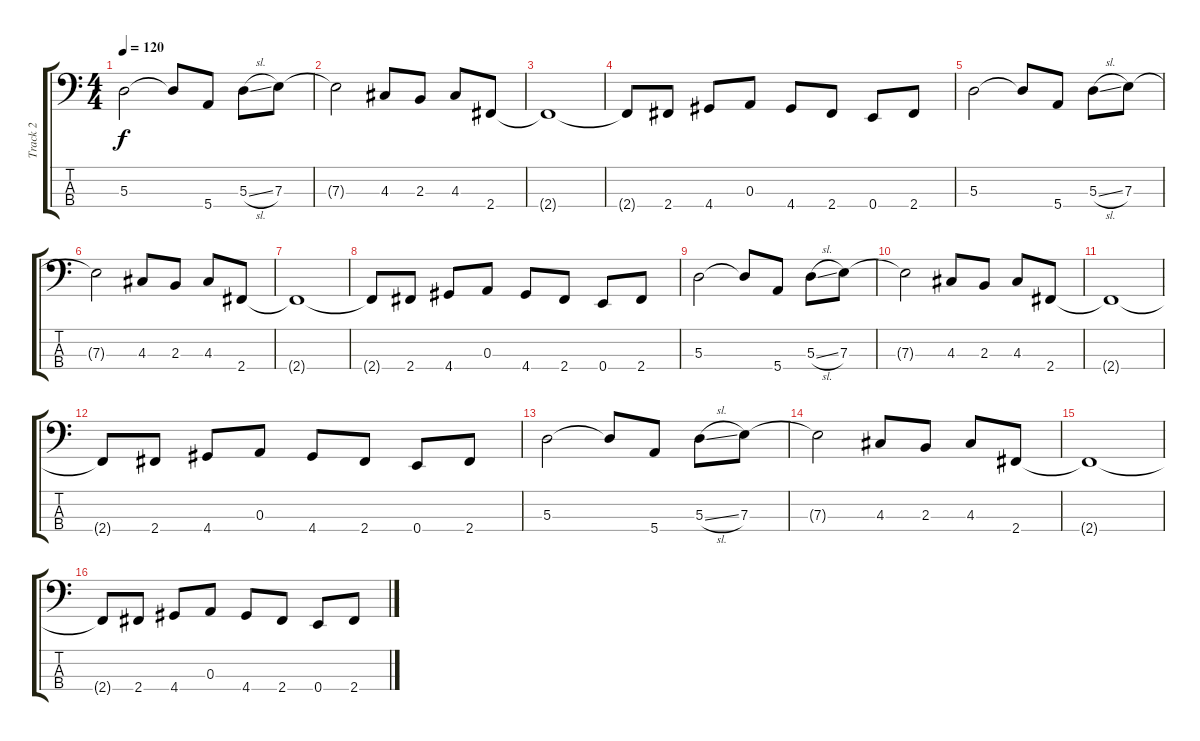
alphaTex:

\track ("Track 2" "Track 2") {instrument electricbassfinger}
\staff {score tabs}
\tuning (G2 D2 A1 E1) {hide}
\ts (4 4)
\tempo 120
\clef f4
\ks c
5.3.2{dy f} 5.3{t}.8 5.4.8 5.3{sl}.8 7.3.8 |
7.3{t}.2 4.3.8 2.3.8 4.3.8 2.4.8 |
2.4{t}.1 |
2.4{t}.8 2.4.8 4.4.8 0.3.8 4.4.8 2.4.8 0.4.8 2.4.8 |
5.3.2 5.3{t}.8 5.4.8 5.3{sl}.8 7.3.8 |
7.3{t}.2 4.3.8 2.3.8 4.3.8 2.4.8 |
2.4{t}.1 |
2.4{t}.8 2.4.8 4.4.8 0.3.8 4.4.8 2.4.8 0.4.8 2.4.8 |
5.3.2 5.3{t}.8 5.4.8 5.3{sl}.8 7.3.8 |
7.3{t}.2 4.3.8 2.3.8 4.3.8 2.4.8 |
2.4{t}.1 |
2.4{t}.8 2.4.8 4.4.8 0.3.8 4.4.8 2.4.8 0.4.8 2.4.8 |
5.3.2 5.3{t}.8 5.4.8 5.3{sl}.8 7.3.8 |
7.3{t}.2 4.3.8 2.3.8 4.3.8 2.4.8 |
2.4{t}.1 |
2.4{t}.8 2.4.8 4.4.8 0.3.8 4.4.8 2.4.8 0.4.8 2.4.8
